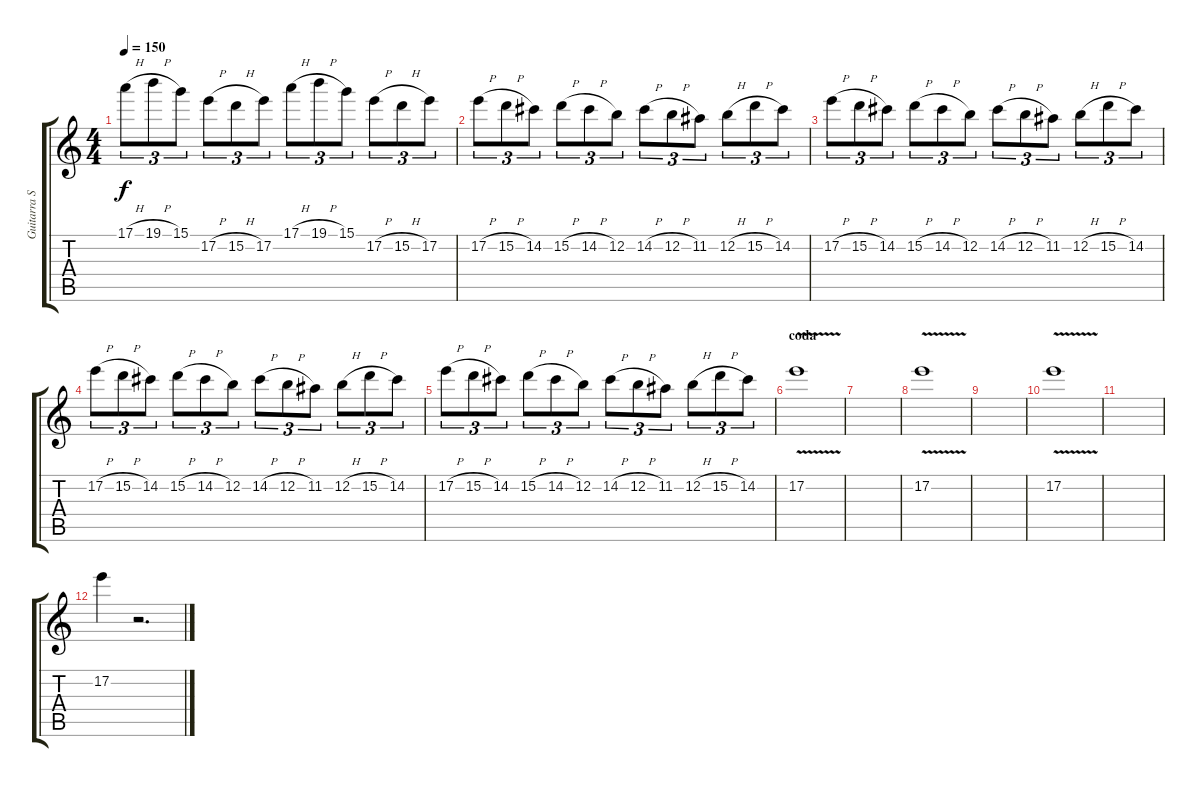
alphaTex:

\track ("Guitarra Solo" "Guitarra S") {instrument distortionguitar}
\staff {score tabs}
\tuning (E4 B3 G3 D3 A2 E2) {hide}
\ts (4 4)
\tempo 150
\clef g2
\ks c
17.1{h}.8{tu (3 2) dy f} 19.1{h}.8{tu (3 2)} 15.1.8{tu (3 2)} 17.2{h}.8{tu (3 2)} 15.2{h}.8{tu (3 2)} 17.2.8{tu (3 2)} 17.1{h}.8{tu (3 2)} 19.1{h}.8{tu (3 2)} 15.1.8{tu (3 2)} 17.2{h}.8{tu (3 2)} 15.2{h}.8{tu (3 2)} 17.2.8{tu (3 2)} |
17.2{h}.8{tu (3 2)} 15.2{h}.8{tu (3 2)} 14.2.8{tu (3 2)} 15.2{h}.8{tu (3 2)} 14.2{h}.8{tu (3 2)} 12.2.8{tu (3 2)} 14.2{h}.8{tu (3 2)} 12.2{h}.8{tu (3 2)} 11.2.8{tu (3 2)} 12.2{h}.8{tu (3 2)} 15.2{h}.8{tu (3 2)} 14.2.8{tu (3 2)} |
17.2{h}.8{tu (3 2)} 15.2{h}.8{tu (3 2)} 14.2.8{tu (3 2)} 15.2{h}.8{tu (3 2)} 14.2{h}.8{tu (3 2)} 12.2.8{tu (3 2)} 14.2{h}.8{tu (3 2)} 12.2{h}.8{tu (3 2)} 11.2.8{tu (3 2)} 12.2{h}.8{tu (3 2)} 15.2{h}.8{tu (3 2)} 14.2.8{tu (3 2)} |
17.2{h}.8{tu (3 2)} 15.2{h}.8{tu (3 2)} 14.2.8{tu (3 2)} 15.2{h}.8{tu (3 2)} 14.2{h}.8{tu (3 2)} 12.2.8{tu (3 2)} 14.2{h}.8{tu (3 2)} 12.2{h}.8{tu (3 2)} 11.2.8{tu (3 2)} 12.2{h}.8{tu (3 2)} 15.2{h}.8{tu (3 2)} 14.2.8{tu (3 2)} |
17.2{h}.8{tu (3 2)} 15.2{h}.8{tu (3 2)} 14.2.8{tu (3 2)} 15.2{h}.8{tu (3 2)} 14.2{h}.8{tu (3 2)} 12.2.8{tu (3 2)} 14.2{h}.8{tu (3 2)} 12.2{h}.8{tu (3 2)} 11.2.8{tu (3 2)} 12.2{h}.8{tu (3 2)} 15.2{h}.8{tu (3 2)} 14.2.8{tu (3 2)} |
\section ("" "coda")
17.2{v}.1 |
|
17.2{v}.1 |
|
17.2{v}.1 |
|
17.2.4 r.2{d}
